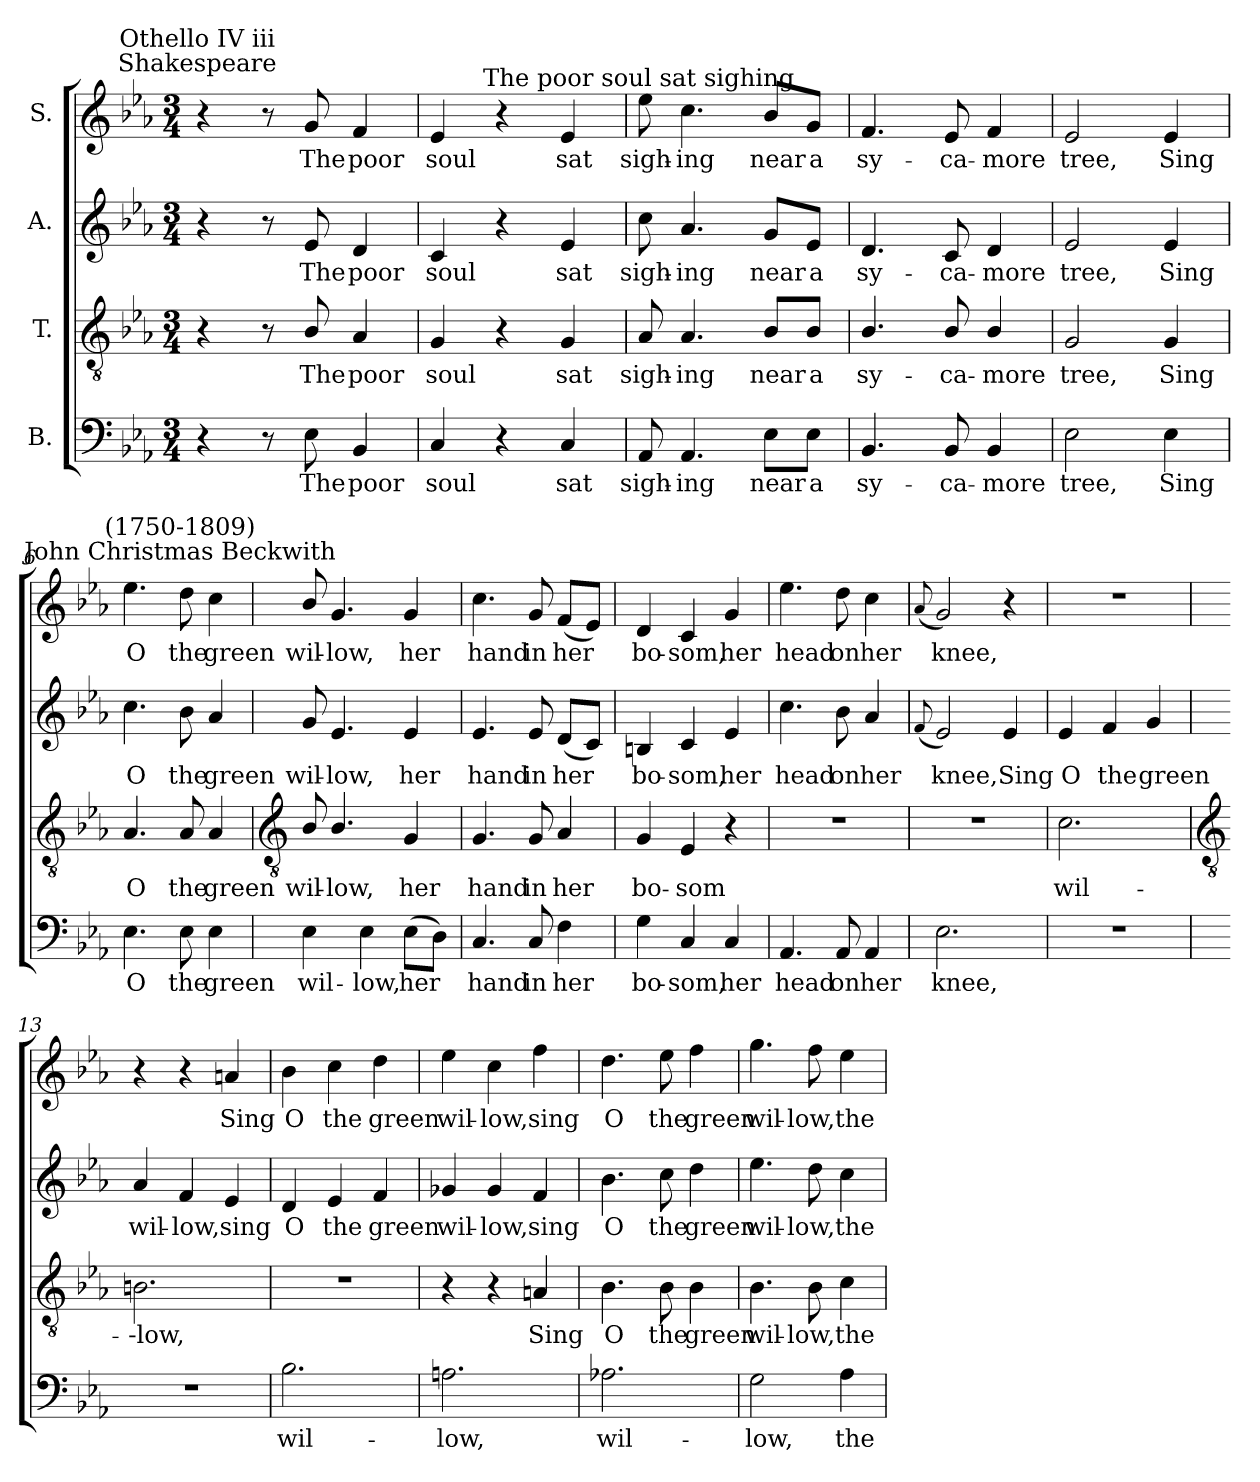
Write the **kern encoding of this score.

**kern	**text	**kern	**text	**kern	**text	**kern	**text
*part4	*part4	*part3	*part3	*part2	*part2	*part1	*part1
*staff4	*staff4	*staff3	*staff3	*staff2	*staff2	*staff1	*staff1
*I"B.	*	*I"T.	*	*I"A.	*	*I"S.	*
*clefF4	*	*clefGv2	*	*clefG2	*	*clefG2	*
*k[b-e-a-]	*	*k[b-e-a-]	*	*k[b-e-a-]	*	*k[b-e-a-]	*
*E-:	*	*E-:	*	*E-:	*	*E-:	*
*M3/4	*	*M3/4	*	*M3/4	*	*M3/4	*
=1	=1	=1	=1	=1	=1	=1	=1
!	!	!	!	!	!	!LO:TX:a:cj:t=Shakespeare	!
!	!	!	!	!	!	!LO:TX:a:cj:t=Othello IV iii	!
4r	.	4r	.	4r	.	4r	.
8r	.	8r	.	8r	.	8r	.
!	!LO:LY:b	!	!LO:LY:b	!	!LO:LY:b	!	!LO:LY:b
8E-	The	8B-/	The	8e-	The	8g	The
!	!LO:LY:b	!	!LO:LY:b	!	!LO:LY:b	!	!LO:LY:b
4BB-	poor	4A-	poor	4d	poor	4f	poor
=2	=2	=2	=2	=2	=2	=2	=2
!	!LO:LY:b	!	!LO:LY:b	!	!LO:LY:b	!	!LO:LY:b
4C	soul	4G	soul	4c	soul	4e-	soul
4r	.	4r	.	4r	.	4r	.
!	!LO:LY:b	!	!LO:LY:b	!	!LO:LY:b	!	!LO:LY:b
4C	sat	4G	sat	4e-	sat	4e-	sat
=3	=3	=3	=3	=3	=3	=3	=3
!	!	!	!	!	!	!LO:TX:a:cj:t=The poor soul sat sighing	!
!	!LO:LY:b	!	!LO:LY:b	!	!LO:LY:b	!	!LO:LY:b
8AA-	sigh-	8A-	sigh-	8cc	sigh-	8ee-	sigh-
!	!LO:LY:b	!	!LO:LY:b	!	!LO:LY:b	!	!LO:LY:b
4.AA-	-ing	4.A-	-ing	4.a-	-ing	4.cc	-ing
!	!LO:LY:b	!	!LO:LY:b	!	!LO:LY:b	!	!LO:LY:b
8E-L	near	8B-/L	near	8gL	near	8b-L	near
!	!LO:LY:b	!	!LO:LY:b	!	!LO:LY:b	!	!LO:LY:b
8E-J	a	8B-/J	a	8e-J	a	8gJ	a
=4	=4	=4	=4	=4	=4	=4	=4
!	!LO:LY:b	!	!LO:LY:b	!	!LO:LY:b	!	!LO:LY:b
4.BB-	sy-	4.B-/	sy-	4.d	sy-	4.f	sy-
!	!LO:LY:b	!	!LO:LY:b	!	!LO:LY:b	!	!LO:LY:b
8BB-	-ca-	8B-/	-ca-	8c	-ca-	8e-	-ca-
!	!LO:LY:b	!	!LO:LY:b	!	!LO:LY:b	!	!LO:LY:b
4BB-	-more	4B-/	-more	4d	-more	4f	-more
=5	=5	=5	=5	=5	=5	=5	=5
!	!LO:LY:b	!	!LO:LY:b	!	!LO:LY:b	!	!LO:LY:b
2E-	tree,	2G	tree,	2e-	tree,	2e-	tree,
!	!LO:LY:b	!	!LO:LY:b	!	!LO:LY:b	!	!LO:LY:b
4E-	Sing	4G	Sing	4e-	Sing	4e-	Sing
=6	=6	=6	=6	=6	=6	=6	=6
!	!LO:LY:b	!	!LO:LY:b	!	!LO:LY:b	!	!LO:LY:b
4.E-	O	4.A-	O	4.cc	O	4.ee-	O
!	!	!	!	!	!	!LO:TX:a:cj:t=John Christmas Beckwith	!
!	!	!	!	!	!	!LO:TX:a:cj:t=(1750-1809)	!
!	!LO:LY:b	!	!LO:LY:b	!	!LO:LY:b	!	!LO:LY:b
8E-	the	8A-	the	8b-	the	8dd	the
!	!LO:LY:b	!	!LO:LY:b	!	!LO:LY:b	!	!LO:LY:b
4E-	green	4A-	green	4a-	green	4cc	green
!!LO:LB:g=z
=7	=7	=7	=7	=7	=7	=7	=7
*	*	*clefGv2	*	*	*	*	*
!	!LO:LY:b	!	!LO:LY:b	!	!LO:LY:b	!	!LO:LY:b
4E-	wil-	8B-/	wil-	8g	wil-	8b-/	wil-
!	!	!	!LO:LY:b	!	!LO:LY:b	!	!LO:LY:b
.	.	4.B-/	-low,	4.e-	-low,	4.g	-low,
!	!LO:LY:b	!	!	!	!	!	!
4E-	-low,	.	.	.	.	.	.
!	!LO:LY:b	!	!LO:LY:b	!	!LO:LY:b	!	!LO:LY:b
(>8E-L	her	4G	her	4e-	her	4g	her
8DJ)	.	.	.	.	.	.	.
=8	=8	=8	=8	=8	=8	=8	=8
!	!LO:LY:b	!	!LO:LY:b	!	!LO:LY:b	!	!LO:LY:b
4.C	hand	4.G	hand	4.e-	hand	4.cc	hand
!	!LO:LY:b	!	!LO:LY:b	!	!LO:LY:b	!	!LO:LY:b
8C	in	8G	in	8e-	in	8g	in
!	!LO:LY:b	!	!LO:LY:b	!	!LO:LY:b	!	!LO:LY:b
4F	her	4A-	her	(<8dL	her	(<8fL	her
.	.	.	.	8cJ)	.	8e-J)	.
=9	=9	=9	=9	=9	=9	=9	=9
!	!LO:LY:b	!	!LO:LY:b	!	!LO:LY:b	!	!LO:LY:b
4G	bo-	4G	bo-	4Bn	bo-	4d	bo-
!	!LO:LY:b	!	!LO:LY:b	!	!LO:LY:b	!	!LO:LY:b
4C	-som,	4E-	-som	4c	-som,	4c	-som,
!	!LO:LY:b	!	!	!	!LO:LY:b	!	!LO:LY:b
4C	her	4r	.	4e-	her	4g	her
=10	=10	=10	=10	=10	=10	=10	=10
!	!LO:LY:b	!LO:N:vis=1	!	!	!LO:LY:b	!	!LO:LY:b
4.AA-	head	2.r	.	4.cc	head	4.ee-	head
!	!LO:LY:b	!	!	!	!LO:LY:b	!	!LO:LY:b
8AA-	on	.	.	8b-	on	8dd	on
!	!LO:LY:b	!	!	!	!LO:LY:b	!	!LO:LY:b
4AA-	her	.	.	4a-	her	4cc	her
=11	=11	=11	=11	=11	=11	=11	=11
.	.	.	.	(<8qqf	.	(<8qqa-	.
!	!LO:LY:b	!LO:N:vis=1	!	!	!LO:LY:b	!	!LO:LY:b
2.E-	knee,	2.r	.	2e-)	knee,	2g)	knee,
!	!	!	!	!	!LO:LY:b	!	!
.	.	.	.	4e-	Sing	4r	.
=12	=12	=12	=12	=12	=12	=12	=12
!LO:N:vis=1	!	!	!LO:LY:b	!	!LO:LY:b	!LO:N:vis=1	!
2.r	.	2.c	wil-	4e-	O	2.r	.
!	!	!	!	!	!LO:LY:b	!	!
.	.	.	.	4f	the	.	.
!	!	!	!	!	!LO:LY:b	!	!
.	.	.	.	4g	green	.	.
!!LO:LB:g=z
=13	=13	=13	=13	=13	=13	=13	=13
*	*	*clefGv2	*	*	*	*	*
!LO:N:vis=1	!	!	!LO:LY:b	!	!LO:LY:b	!	!
2.r	.	2.Bn	--low,	4a-	wil-	4r	.
!	!	!	!	!	!LO:LY:b	!	!
.	.	.	.	4f	-low,	4r	.
!	!	!	!	!	!LO:LY:b	!	!LO:LY:b
.	.	.	.	4e-	sing	4an	Sing
=14	=14	=14	=14	=14	=14	=14	=14
!	!LO:LY:b	!LO:N:vis=1	!	!	!LO:LY:b	!	!LO:LY:b
2.B-	wil-	2.r	.	4d	O	4b-	O
!	!	!	!	!	!LO:LY:b	!	!LO:LY:b
.	.	.	.	4e-	the	4cc	the
!	!	!	!	!	!LO:LY:b	!	!LO:LY:b
.	.	.	.	4f	green	4dd	green
=15	=15	=15	=15	=15	=15	=15	=15
!	!LO:LY:b	!	!	!	!LO:LY:b	!	!LO:LY:b
2.An	-low,	4r	.	4g-X	wil-	4ee-	wil-
!	!	!	!	!	!LO:LY:b	!	!LO:LY:b
.	.	4r	.	4g-	-low,	4cc	-low,
!	!	!	!LO:LY:b	!	!LO:LY:b	!	!LO:LY:b
.	.	4An	Sing	4f	sing	4ff	sing
=16	=16	=16	=16	=16	=16	=16	=16
!	!LO:LY:b	!	!LO:LY:b	!	!LO:LY:b	!	!LO:LY:b
2.A-X	wil-	4.B-	O	4.b-	O	4.dd	O
!	!	!	!LO:LY:b	!	!LO:LY:b	!	!LO:LY:b
.	.	8B-	the	8cc	the	8ee-	the
!	!	!	!LO:LY:b	!	!LO:LY:b	!	!LO:LY:b
.	.	4B-	green	4dd	green	4ff	green
=17	=17	=17	=17	=17	=17	=17	=17
!	!LO:LY:b	!	!LO:LY:b	!	!LO:LY:b	!	!LO:LY:b
2G	-low,	4.B-	wil-	4.ee-	wil-	4.gg	wil-
!	!	!	!LO:LY:b	!	!LO:LY:b	!	!LO:LY:b
.	.	8B-	-low,	8dd	-low,	8ff	-low,
!	!LO:LY:b	!	!LO:LY:b	!	!LO:LY:b	!	!LO:LY:b
4A-	the	4c	the	4cc	the	4ee-	the
=	=	=	=	=	=	=	=
*-	*-	*-	*-	*-	*-	*-	*-
